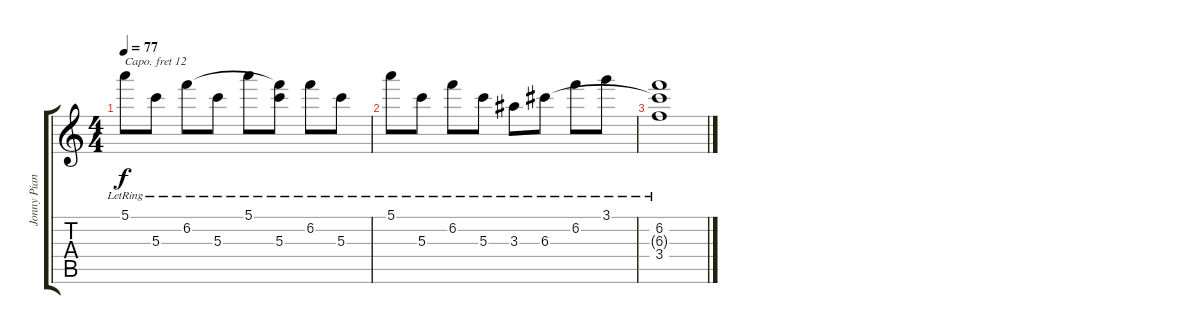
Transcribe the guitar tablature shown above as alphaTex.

\track ("Jonny Piano" "Jonny Pian") {instrument brightacousticpiano}
\staff {score tabs}
\capo 12
\tuning (E5 B4 G4 D4 A3 E3) {hide}
\ts (4 4)
\tempo 77
\clef g2
\ks c
5.1{lr}.8{dy f} 5.3{lr}.8 6.2{lr}.8 5.3{lr}.8 5.1{lr}.8 (6.2{t} 5.3{lr}).8 6.2{lr}.8 5.3{lr}.8 |
5.1{lr}.8 5.3{lr}.8 6.2{lr}.8 5.3{lr}.8 3.3{lr}.8 6.3{lr}.8 6.2{lr}.8 3.1{lr}.8 |
(6.2{lr} 6.3{t} 3.4).1
